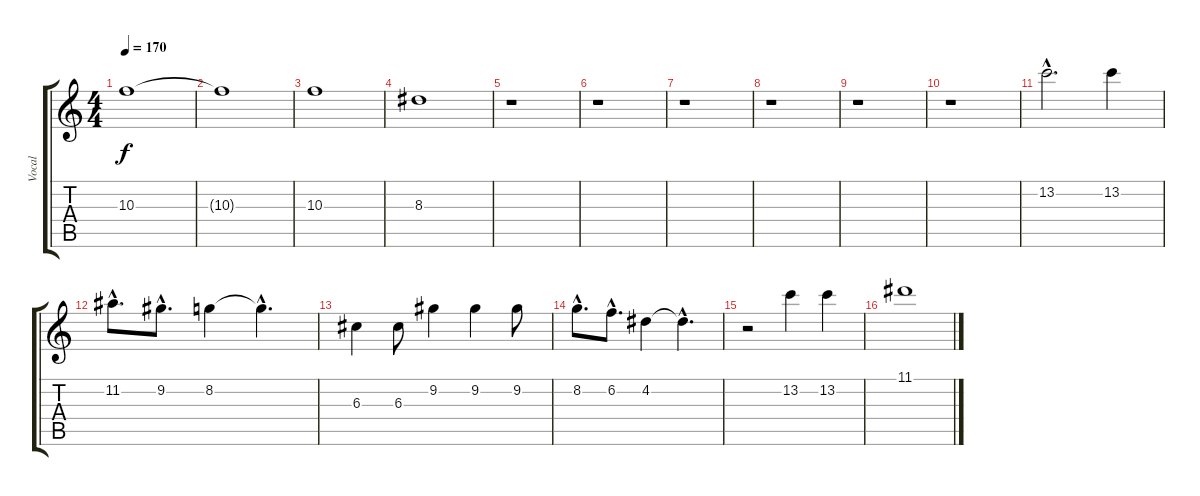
\track ("Vocal" "Vocal") {instrument distortionguitar}
\staff {score tabs}
\tuning (E4 B3 G3 D3 A2 E2) {hide}
\ts (4 4)
\tempo 170
\clef g2
\ks c
10.3.1{dy f} |
10.3{t}.1 |
10.3.1 |
8.3.1 |
r.1 |
r.1 |
r.1 |
r.1 |
r.1 |
r.1 |
13.2{hac}.2{d} 13.2.4 |
11.2{hac}.8{d} 9.2{hac}.8{d} 8.2.4 8.2{hac t}.4{d} |
6.3.4 6.3.8 9.2.4 9.2.4 9.2.8 |
8.2{hac}.8{d} 6.2{hac}.8{d} 4.2.4 4.2{hac t}.4{d} |
r.2 13.2.4 13.2.4 |
11.1.1
